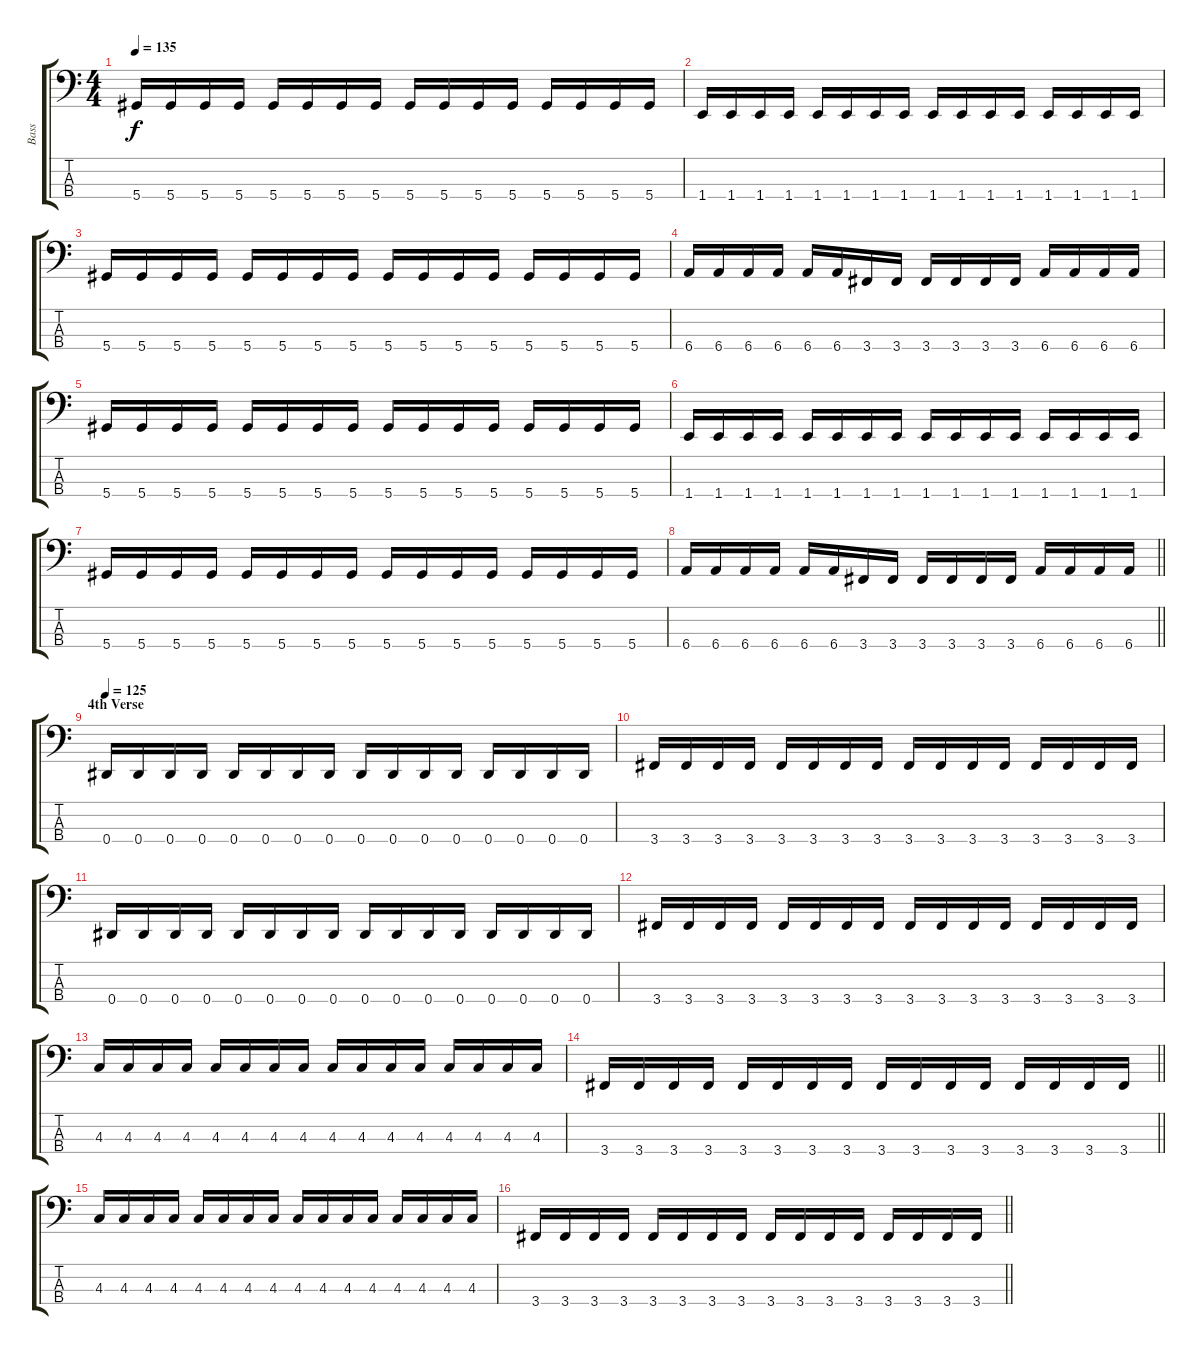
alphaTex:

\track ("Bass" "Bass") {instrument electricbasspick}
\staff {score tabs}
\tuning (Gb2 Db2 Ab1 Eb1) {hide}
\ts (4 4)
\tempo 135
\clef f4
\ks c
5.4.16{dy f} 5.4.16 5.4.16 5.4.16 5.4.16 5.4.16 5.4.16 5.4.16 5.4.16 5.4.16 5.4.16 5.4.16 5.4.16 5.4.16 5.4.16 5.4.16 |
1.4.16 1.4.16 1.4.16 1.4.16 1.4.16 1.4.16 1.4.16 1.4.16 1.4.16 1.4.16 1.4.16 1.4.16 1.4.16 1.4.16 1.4.16 1.4.16 |
5.4.16 5.4.16 5.4.16 5.4.16 5.4.16 5.4.16 5.4.16 5.4.16 5.4.16 5.4.16 5.4.16 5.4.16 5.4.16 5.4.16 5.4.16 5.4.16 |
6.4.16 6.4.16 6.4.16 6.4.16 6.4.16 6.4.16 3.4.16 3.4.16 3.4.16 3.4.16 3.4.16 3.4.16 6.4.16 6.4.16 6.4.16 6.4.16 |
5.4.16 5.4.16 5.4.16 5.4.16 5.4.16 5.4.16 5.4.16 5.4.16 5.4.16 5.4.16 5.4.16 5.4.16 5.4.16 5.4.16 5.4.16 5.4.16 |
1.4.16 1.4.16 1.4.16 1.4.16 1.4.16 1.4.16 1.4.16 1.4.16 1.4.16 1.4.16 1.4.16 1.4.16 1.4.16 1.4.16 1.4.16 1.4.16 |
5.4.16 5.4.16 5.4.16 5.4.16 5.4.16 5.4.16 5.4.16 5.4.16 5.4.16 5.4.16 5.4.16 5.4.16 5.4.16 5.4.16 5.4.16 5.4.16 |
\barLineRight lightlight
6.4.16 6.4.16 6.4.16 6.4.16 6.4.16 6.4.16 3.4.16 3.4.16 3.4.16 3.4.16 3.4.16 3.4.16 6.4.16 6.4.16 6.4.16 6.4.16 |
\section ("" "4th Verse")
\tempo 125
0.4.16 0.4.16 0.4.16 0.4.16 0.4.16 0.4.16 0.4.16 0.4.16 0.4.16 0.4.16 0.4.16 0.4.16 0.4.16 0.4.16 0.4.16 0.4.16 |
3.4.16 3.4.16 3.4.16 3.4.16 3.4.16 3.4.16 3.4.16 3.4.16 3.4.16 3.4.16 3.4.16 3.4.16 3.4.16 3.4.16 3.4.16 3.4.16 |
0.4.16 0.4.16 0.4.16 0.4.16 0.4.16 0.4.16 0.4.16 0.4.16 0.4.16 0.4.16 0.4.16 0.4.16 0.4.16 0.4.16 0.4.16 0.4.16 |
3.4.16 3.4.16 3.4.16 3.4.16 3.4.16 3.4.16 3.4.16 3.4.16 3.4.16 3.4.16 3.4.16 3.4.16 3.4.16 3.4.16 3.4.16 3.4.16 |
4.3.16 4.3.16 4.3.16 4.3.16 4.3.16 4.3.16 4.3.16 4.3.16 4.3.16 4.3.16 4.3.16 4.3.16 4.3.16 4.3.16 4.3.16 4.3.16 |
\barLineRight lightlight
3.4.16 3.4.16 3.4.16 3.4.16 3.4.16 3.4.16 3.4.16 3.4.16 3.4.16 3.4.16 3.4.16 3.4.16 3.4.16 3.4.16 3.4.16 3.4.16 |
4.3.16 4.3.16 4.3.16 4.3.16 4.3.16 4.3.16 4.3.16 4.3.16 4.3.16 4.3.16 4.3.16 4.3.16 4.3.16 4.3.16 4.3.16 4.3.16 |
\barLineRight lightlight
3.4.16 3.4.16 3.4.16 3.4.16 3.4.16 3.4.16 3.4.16 3.4.16 3.4.16 3.4.16 3.4.16 3.4.16 3.4.16 3.4.16 3.4.16 3.4.16
